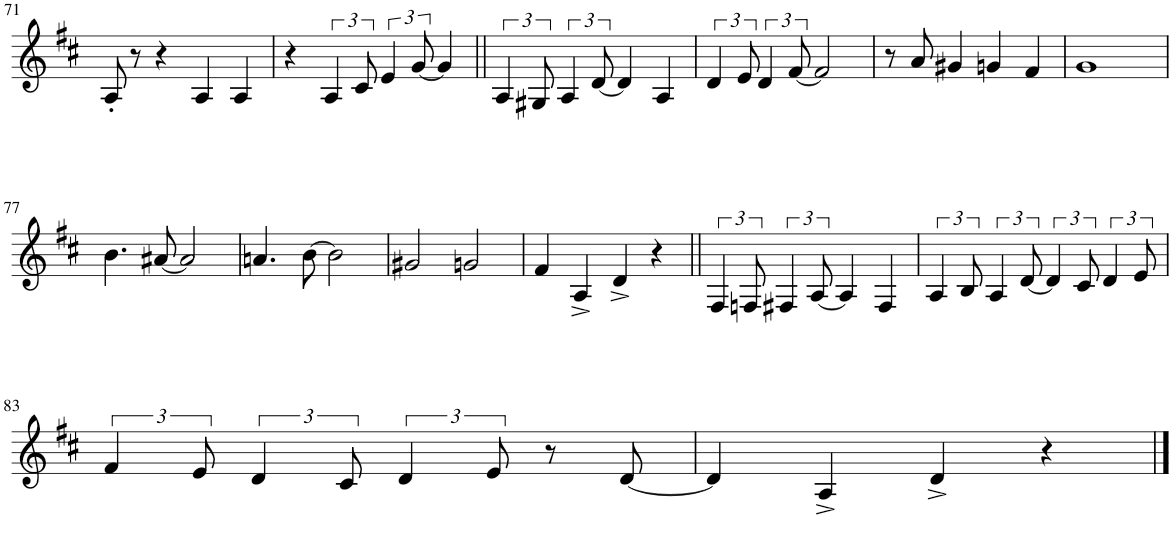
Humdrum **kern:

**kern
*part1
*staff1
*I"Piano
*I'Pno.
!!LO:PB:g=z
*clefG2
*k[f#c#]
*M4/4
=71
8A'/
8r
4r
4A/
4A/
=72
4r
6A/
12c#/
6e/
[12g/
4g/]
=73||
6A/
12G#X/
6A/
[12d/
4d/]
4A/
=74
6d/
12e/
6d/
[12f#/
2f#/]
=75
8r
8a/
4g#X/
4gn/
4f#/
=76
1g
!!LO:LB:g=z
=77
4.b\
[8a#X/
2a#/]
=78
4.an/
[8b\
2b\]
=79
2g#X/
2gn/
=80
4f#/
4A^/
4d^/
4r
=81||
6F#/
12Fn/
6F#X/
[12A/
4A/]
4F#/
=82
6A/
12B/
6A/
[4d/
12c#/
6d/
12e/
!!LO:LB:g=z
=83
6f#/
12e/
6d/
12c#/
6d/
12e/
8r
[8d/
=84
4d/]
4A^/
4d^/
4r
==
*-
